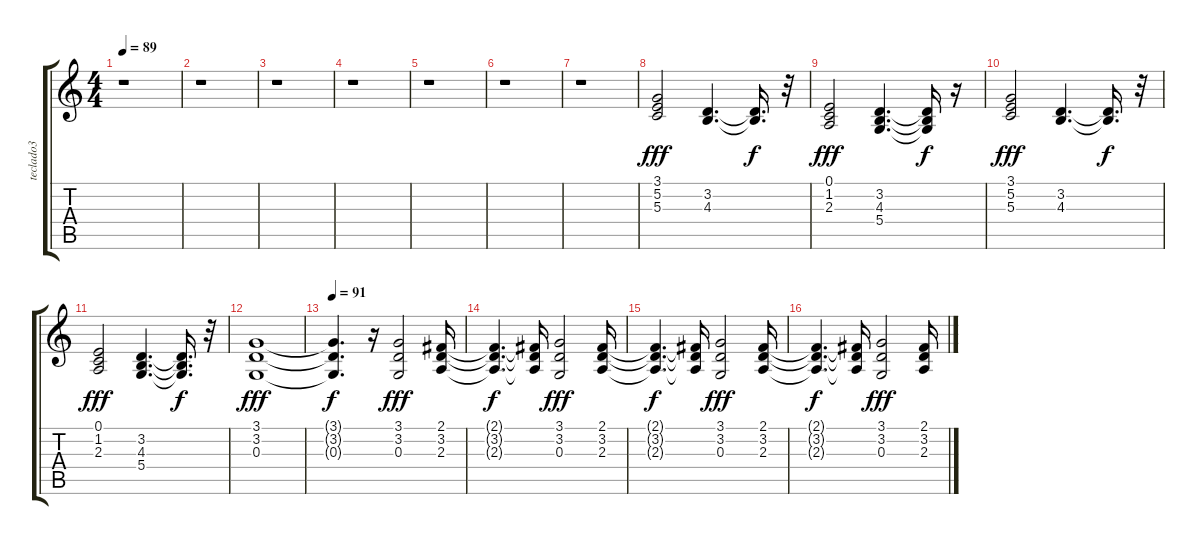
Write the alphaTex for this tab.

\track ("teclado3" "teclado3") {instrument synthstrings2}
\staff {score tabs}
\tuning (E4 B3 G3 D3 A2 E2) {hide}
\ts (4 4)
\tempo 89
\clef g2
\ks c
r.1{dy fff} |
r.1 |
r.1 |
r.1 |
r.1 |
r.1 |
r.1 |
(3.1 5.2 5.3).2 (3.2 4.3).4{d} (3.2{t} 4.3{t}).16{d dy f} r.32 |
(0.1 1.2 2.3).2{dy fff} (3.2 4.3 5.4).4{d} (3.2{t} 4.3{t} 5.4{t}).16{dy f} r.16 |
(3.1 5.2 5.3).2{dy fff} (3.2 4.3).4{d} (3.2{t} 4.3{t}).16{d dy f} r.32 |
(0.1 1.2 2.3).2{dy fff} (3.2 4.3 5.4).4{d} (3.2{t} 4.3{t} 5.4{t}).16{d dy f} r.32 |
(3.1 3.2 0.3).1{dy fff} |
\tempo 91
(3.1{t} 3.2{t} 0.3{t}).4{d dy f} r.16 (3.1 3.2 0.3).2{dy fff} (2.1 3.2 2.3).16 |
(2.1{t} 3.2{t} 2.3{t}).4{d dy f} (2.1{t} 3.2{t} 2.3{t}).16 (3.1 3.2 0.3).2{dy fff} (2.1 3.2 2.3).16 |
(2.1{t} 3.2{t} 2.3{t}).4{d dy f} (2.1{t} 3.2{t} 2.3{t}).16 (3.1 3.2 0.3).2{dy fff} (2.1 3.2 2.3).16 |
(2.1{t} 3.2{t} 2.3{t}).4{d dy f} (2.1{t} 3.2{t} 2.3{t}).16 (3.1 3.2 0.3).2{dy fff} (2.1 3.2 2.3).16
